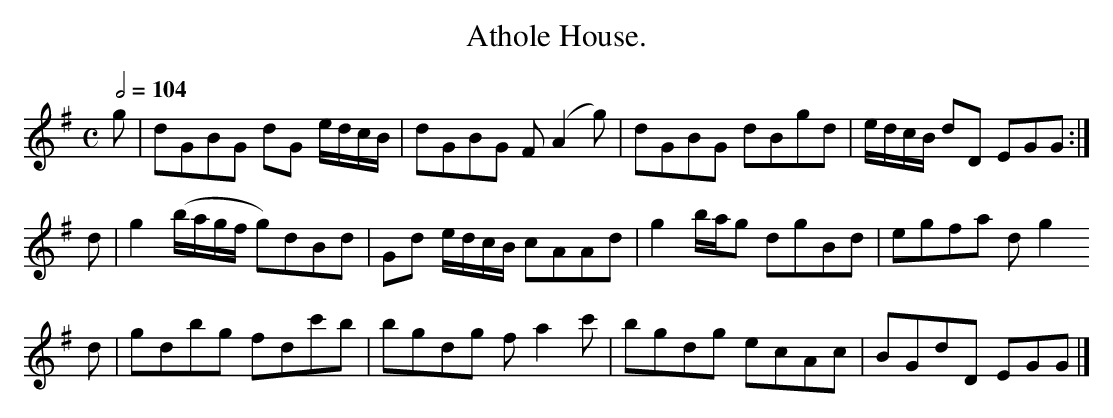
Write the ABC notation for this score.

X:1
T:Athole House.
M:C
L:1/8
Q:1/2=104
K:G
g|dGBG         dG e/d/c/B/|dGBG        F(A2g)|dGBG     dBgd|e/d/c/B/ dD EGG:|
d|g2 (b/a/g/f/ g)dBd      |Gd e/d/c/B/ cAAd |g2 b/a/g dgBd|egfa        dg2
d|gdbg         fdc'b      |bgdg        f a2c'|bgdg     ecAc|BGdD        EGG|]
